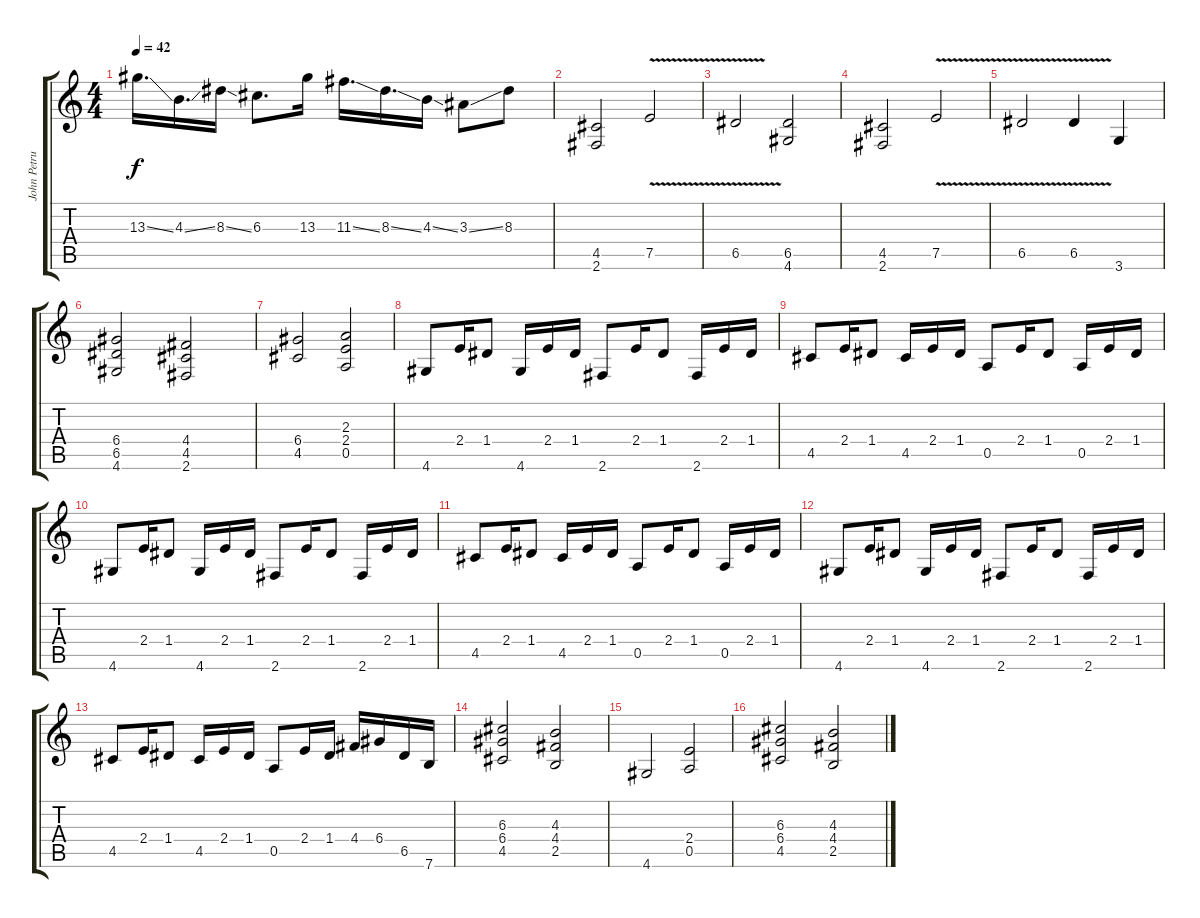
\track ("John Petrucci" "John Petru") {instrument acousticguitarsteel}
\staff {score tabs}
\tuning (E4 B3 G3 D3 A2 E2) {hide}
\ts (4 4)
\tempo 42
\clef g2
\ks c
13.3{ss}.16{d dy f} 4.3{ss}.16{d} 8.3{ss}.16 6.3.8{d} 13.3.16 11.3{ss}.16{d} 8.3{ss}.16{d} 4.3{ss}.16 3.3{ss}.8 8.3.8 |
(4.5 2.6).2{balance 8} 7.5{v}.2 |
6.5{v}.2 (6.5 4.6).2 |
(4.5 2.6).2 7.5{v}.2 |
6.5{v}.2 6.5{v}.4 3.6.4 |
(6.4 6.5 4.6).2 (4.4 4.5 2.6).2 |
(6.4 4.5).2 (2.3 2.4 0.5).2 |
4.6.8 2.4.16 1.4.8 4.6.16 2.4.16 1.4.16 2.6.8 2.4.16 1.4.8 2.6.16 2.4.16 1.4.16 |
4.5.8 2.4.16 1.4.8 4.5.16 2.4.16 1.4.16 0.5.8 2.4.16 1.4.8 0.5.16 2.4.16 1.4.16 |
4.6.8 2.4.16 1.4.8 4.6.16 2.4.16 1.4.16 2.6.8 2.4.16 1.4.8 2.6.16 2.4.16 1.4.16 |
4.5.8 2.4.16 1.4.8 4.5.16 2.4.16 1.4.16 0.5.8 2.4.16 1.4.8 0.5.16 2.4.16 1.4.16 |
4.6.8 2.4.16 1.4.8 4.6.16 2.4.16 1.4.16 2.6.8 2.4.16 1.4.8 2.6.16 2.4.16 1.4.16 |
4.5.8 2.4.16 1.4.8 4.5.16 2.4.16 1.4.16 0.5.8 2.4.16 1.4.16 4.4.16 6.4.16 6.5.16 7.6.16 |
(6.3 6.4 4.5).2{instrument overdrivenguitar} (4.3 4.4 2.5).2 |
4.6.2 (2.4 0.5).2 |
(6.3 6.4 4.5).2 (4.3 4.4 2.5).2
